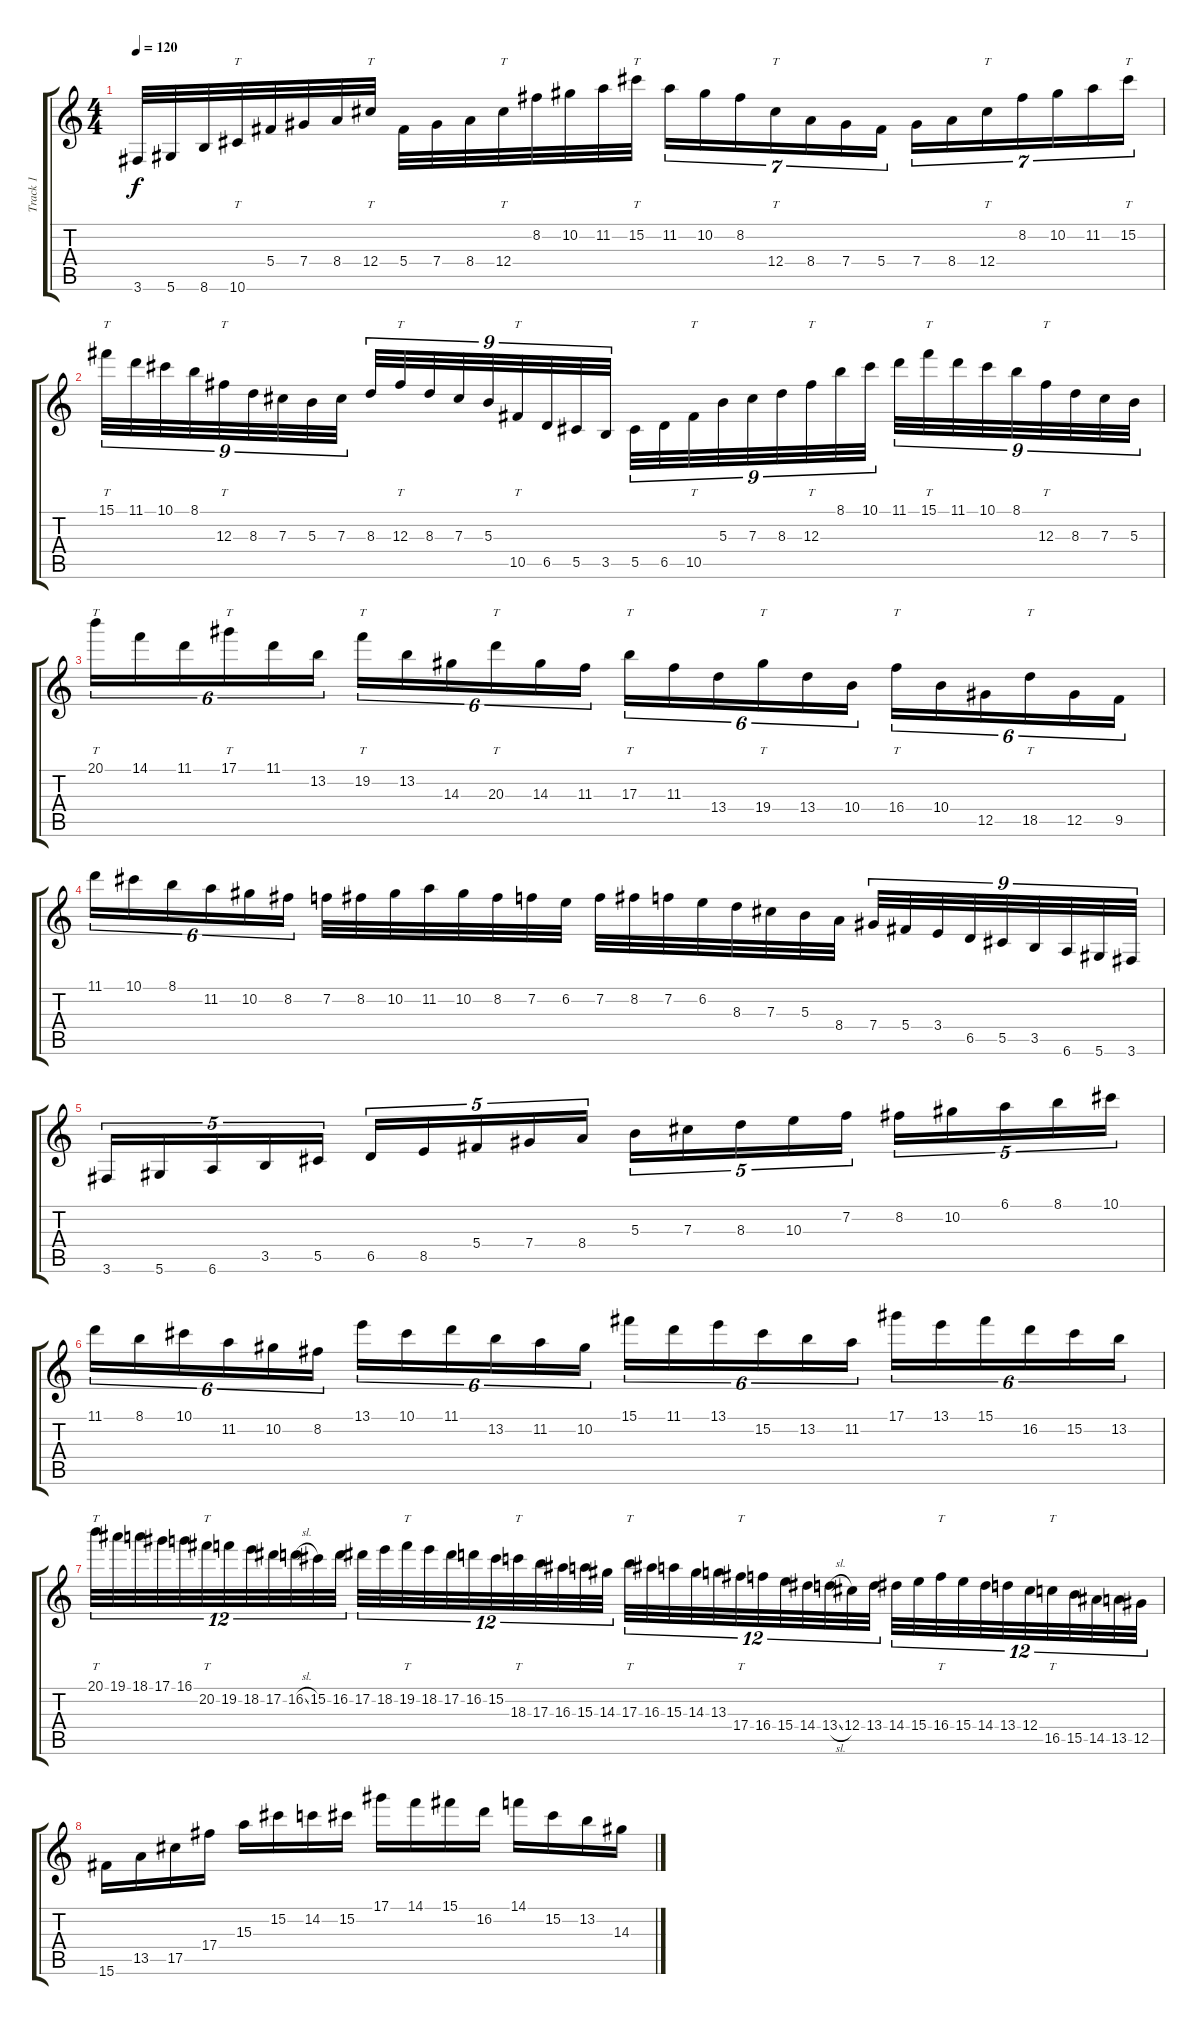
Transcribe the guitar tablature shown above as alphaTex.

\track ("Track 1" "Track 1") {instrument overdrivenguitar}
\staff {score tabs}
\tuning (Eb4 Bb3 Gb3 Db3 Ab2 Eb2) {hide}
\ts (4 4)
\tempo 120
\clef g2
\ks c
3.6.32{dy f} 5.6.32 8.6.32 10.6.32{tt} 5.4.32 7.4.32 8.4.32 12.4.32{tt} 5.4.32 7.4.32 8.4.32 12.4.32{tt} 8.2.32 10.2.32 11.2.32 15.2.32{tt} 11.2.16{tu (7 4)} 10.2.16{tu (7 4)} 8.2.16{tu (7 4)} 12.4.16{tt tu (7 4)} 8.4.16{tu (7 4)} 7.4.16{tu (7 4)} 5.4.16{tu (7 4)} 7.4.16{tu (7 4)} 8.4.16{tu (7 4)} 12.4.16{tt tu (7 4)} 8.2.16{tu (7 4)} 10.2.16{tu (7 4)} 11.2.16{tu (7 4)} 15.2.16{tt tu (7 4)} |
15.1.32{tt tu (9 8)} 11.1.32{tu (9 8)} 10.1.32{tu (9 8)} 8.1.32{tu (9 8)} 12.3.32{tt tu (9 8)} 8.3.32{tu (9 8)} 7.3.32{tu (9 8)} 5.3.32{tu (9 8)} 7.3.32{tu (9 8)} 8.3.32{tu (9 8)} 12.3.32{tt tu (9 8)} 8.3.32{tu (9 8)} 7.3.32{tu (9 8)} 5.3.32{tu (9 8)} 10.5.32{tt tu (9 8)} 6.5.32{tu (9 8)} 5.5.32{tu (9 8)} 3.5.32{tu (9 8)} 5.5.32{tu (9 8)} 6.5.32{tu (9 8)} 10.5.32{tt tu (9 8)} 5.3.32{tu (9 8)} 7.3.32{tu (9 8)} 8.3.32{tu (9 8)} 12.3.32{tt tu (9 8)} 8.1.32{tu (9 8)} 10.1.32{tu (9 8)} 11.1.32{tu (9 8)} 15.1.32{tt tu (9 8)} 11.1.32{tu (9 8)} 10.1.32{tu (9 8)} 8.1.32{tu (9 8)} 12.3.32{tt tu (9 8)} 8.3.32{tu (9 8)} 7.3.32{tu (9 8)} 5.3.32{tu (9 8)} |
20.1.16{tt tu (6 4)} 14.1.16{tu (6 4)} 11.1.16{tu (6 4)} 17.1.16{tt tu (6 4)} 11.1.16{tu (6 4)} 13.2.16{tu (6 4)} 19.2.16{tt tu (6 4)} 13.2.16{tu (6 4)} 14.3.16{tu (6 4)} 20.3.16{tt tu (6 4)} 14.3.16{tu (6 4)} 11.3.16{tu (6 4)} 17.3.16{tt tu (6 4)} 11.3.16{tu (6 4)} 13.4.16{tu (6 4)} 19.4.16{tt tu (6 4)} 13.4.16{tu (6 4)} 10.4.16{tu (6 4)} 16.4.16{tt tu (6 4)} 10.4.16{tu (6 4)} 12.5.16{tu (6 4)} 18.5.16{tt tu (6 4)} 12.5.16{tu (6 4)} 9.5.16{tu (6 4)} |
11.1.16{tu (6 4)} 10.1.16{tu (6 4)} 8.1.16{tu (6 4)} 11.2.16{tu (6 4)} 10.2.16{tu (6 4)} 8.2.16{tu (6 4)} 7.2.32 8.2.32 10.2.32 11.2.32 10.2.32 8.2.32 7.2.32 6.2.32 7.2.32 8.2.32 7.2.32 6.2.32 8.3.32 7.3.32 5.3.32 8.4.32 7.4.32{tu (9 8)} 5.4.32{tu (9 8)} 3.4.32{tu (9 8)} 6.5.32{tu (9 8)} 5.5.32{tu (9 8)} 3.5.32{tu (9 8)} 6.6.32{tu (9 8)} 5.6.32{tu (9 8)} 3.6.32{tu (9 8)} |
3.6.16{tu (5 4)} 5.6.16{tu (5 4)} 6.6.16{tu (5 4)} 3.5.16{tu (5 4)} 5.5.16{tu (5 4)} 6.5.16{tu (5 4)} 8.5.16{tu (5 4)} 5.4.16{tu (5 4)} 7.4.16{tu (5 4)} 8.4.16{tu (5 4)} 5.3.16{tu (5 4)} 7.3.16{tu (5 4)} 8.3.16{tu (5 4)} 10.3.16{tu (5 4)} 7.2.16{tu (5 4)} 8.2.16{tu (5 4)} 10.2.16{tu (5 4)} 6.1.16{tu (5 4)} 8.1.16{tu (5 4)} 10.1.16{tu (5 4)} |
11.1.16{tu (6 4)} 8.1.16{tu (6 4)} 10.1.16{tu (6 4)} 11.2.16{tu (6 4)} 10.2.16{tu (6 4)} 8.2.16{tu (6 4)} 13.1.16{tu (6 4)} 10.1.16{tu (6 4)} 11.1.16{tu (6 4)} 13.2.16{tu (6 4)} 11.2.16{tu (6 4)} 10.2.16{tu (6 4)} 15.1.16{tu (6 4)} 11.1.16{tu (6 4)} 13.1.16{tu (6 4)} 15.2.16{tu (6 4)} 13.2.16{tu (6 4)} 11.2.16{tu (6 4)} 17.1.16{tu (6 4)} 13.1.16{tu (6 4)} 15.1.16{tu (6 4)} 16.2.16{tu (6 4)} 15.2.16{tu (6 4)} 13.2.16{tu (6 4)} |
20.1.32{tt tu (12 8)} 19.1.32{tu (12 8)} 18.1.32{tu (12 8)} 17.1.32{tu (12 8)} 16.1.32{tu (12 8)} 20.2.32{tt tu (12 8)} 19.2.32{tu (12 8)} 18.2.32{tu (12 8)} 17.2.32{tu (12 8)} 16.2{sl}.32{tu (12 8)} 15.2.32{tu (12 8)} 16.2.32{tu (12 8)} 17.2.32{tu (12 8)} 18.2.32{tu (12 8)} 19.2.32{tt tu (12 8)} 18.2.32{tu (12 8)} 17.2.32{tu (12 8)} 16.2.32{tu (12 8)} 15.2.32{tu (12 8)} 18.3.32{tt tu (12 8)} 17.3.32{tu (12 8)} 16.3.32{tu (12 8)} 15.3.32{tu (12 8)} 14.3.32{tu (12 8)} 17.3.32{tt tu (12 8)} 16.3.32{tu (12 8)} 15.3.32{tu (12 8)} 14.3.32{tu (12 8)} 13.3.32{tu (12 8)} 17.4.32{tt tu (12 8)} 16.4.32{tu (12 8)} 15.4.32{tu (12 8)} 14.4.32{tu (12 8)} 13.4{sl}.32{tu (12 8)} 12.4.32{tu (12 8)} 13.4.32{tu (12 8)} 14.4.32{tu (12 8)} 15.4.32{tu (12 8)} 16.4.32{tt tu (12 8)} 15.4.32{tu (12 8)} 14.4.32{tu (12 8)} 13.4.32{tu (12 8)} 12.4.32{tu (12 8)} 16.5.32{tt tu (12 8)} 15.5.32{tu (12 8)} 14.5.32{tu (12 8)} 13.5.32{tu (12 8)} 12.5.32{tu (12 8)} |
15.6.16 13.5.16 17.5.16 17.4.16 15.3.16 15.2.16 14.2.16 15.2.16 17.1.16 14.1.16 15.1.16 16.2.16 14.1.16 15.2.16 13.2.16 14.3.16
